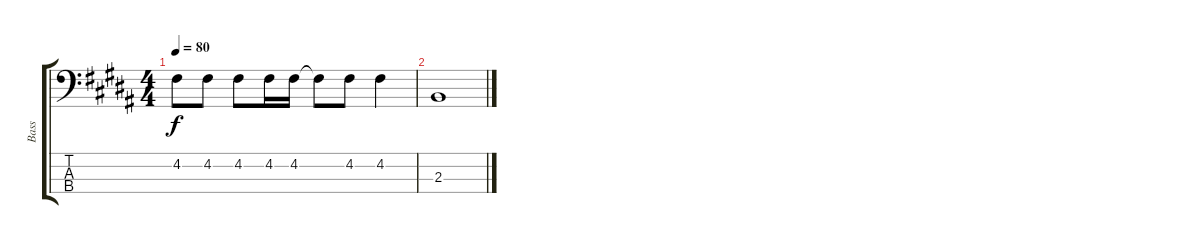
\track ("Bass" "Bass") {instrument electricbassfinger}
\staff {score tabs}
\tuning (G2 D2 A1 E1) {hide}
\ts (4 4)
\tempo 80
\clef f4
\ks b
4.2.8{dy f} 4.2.8 4.2.8 4.2.16 4.2.16 4.2{t}.8 4.2.8 4.2.4 |
2.3.1
